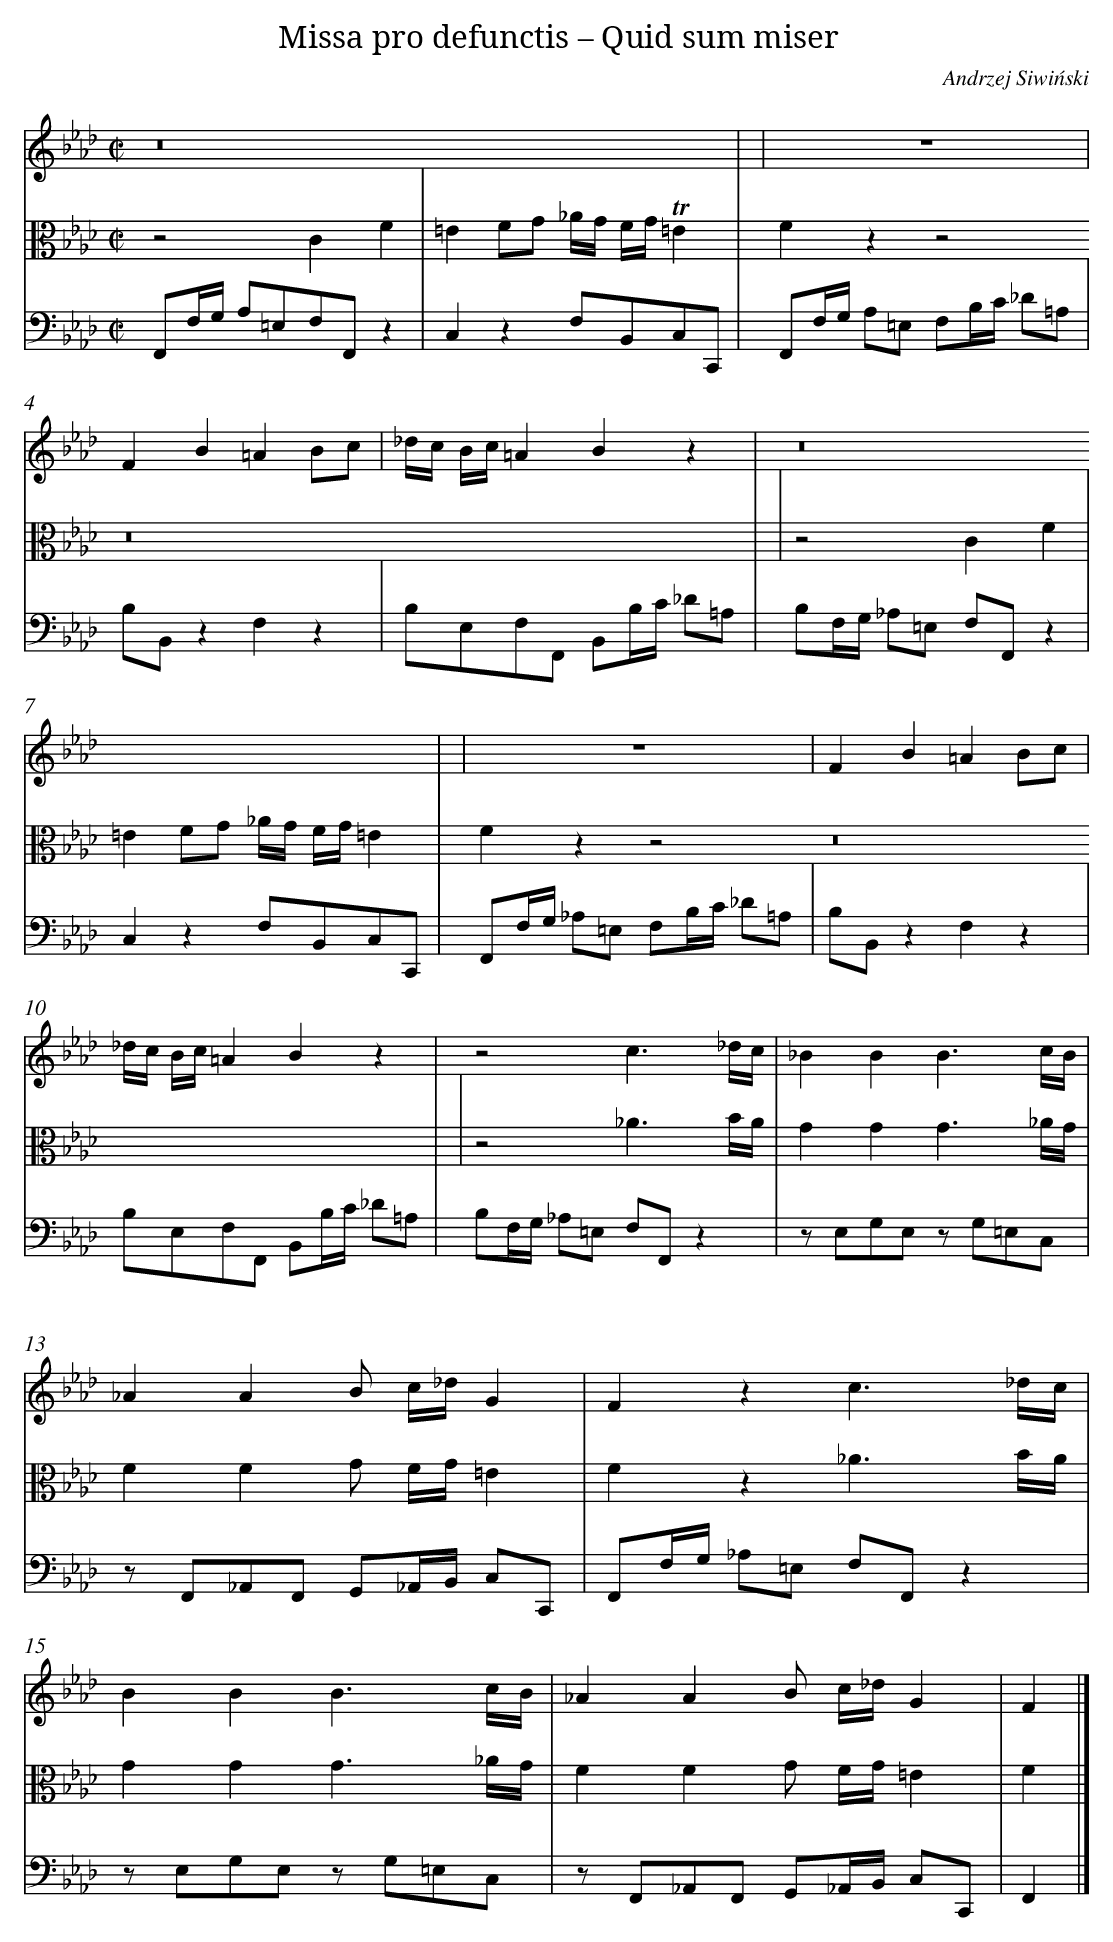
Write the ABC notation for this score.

X:1
T: Missa pro defunctis – Quid sum miser
C: Andrzej Siwiński
L: 1/8
M: C|
V: 1 clef=treble
V: 2 clef=treble
V: 3
V: 4 clef=alto
V: 5 clef=tenor
V: 6 clef=bass
V: 7 clef=treble
V: 8 clef=treble
V: 9 clef=bass
K: Ab
[V:1] x8 |
[V:2] x8 |
[V:3] z16 |
[V:4] z4C2F2 |
[V:5] x8 |
[V:6] x8 |
[V:7] x8 |
[V:8] x8 |
[V:9] F,,F,/G,/ A,=E,F,F,,z2 |
[V:1] x8 |
[V:2] x8 |
[V:3]  |
[V:4] =E2FG _A/G/ F/G/!trill!=E2 |
[V:5] x8 |
[V:6] x8 |
[V:7] x8 |
[V:8] x8 |
[V:9] C,2z2F,B,,C,C,, |
[V:1] x8 |
[V:2] x8 |
[V:3] z8 |
[V:4] F2z2z4 [|]
[V:5] x8 |
[V:6] x8 |
[V:7] x8 |
[V:8] x8 |
[V:9] F,,F,/G,/ A,=E, F,B,/C/ _D=A, |
[V:1] x8 |
[V:2] x8 |
[V:3] F2B2=A2Bc |
[V:4] z16 |
[V:5] x8 |
[V:6] x8 |
[V:7] x8 |
[V:8] x8 |
[V:9] B,B,,z2F,2z2 |
[V:1] x8 |
[V:2] x8 |
[V:3] _d/c/ B/c/=A2B2z2 |
[V:4]  |
[V:5] x8 |
[V:6] x8 |
[V:7] x8 |
[V:8] x8 |
[V:9] B,E,F,F,, B,,B,/C/ _D=A, |
[V:1] x8 |
[V:2] x8 |
[V:3] z16 |
[V:4] z4C2F2 |
[V:5] x8 |
[V:6] x8 |
[V:7] x8 |
[V:8] x8 |
[V:9] B,F,/G,/ _A,=E, F,F,,z2 |
[V:1] x8 |
[V:2] x8 |
[V:3]  |
[V:4] =E2FG _A/G/ F/G/=E2 |
[V:5] x8 |
[V:6] x8 |
[V:7] x8 |
[V:8] x8 |
[V:9] C,2z2F,B,,C,C,, |
[V:1] x8 |
[V:2] x8 |
[V:3] z8 |
[V:4] F2z2z4 [|]
[V:5] x8 |
[V:6] x8 |
[V:7] x8 |
[V:8] x8 |
[V:9] F,,F,/G,/ _A,=E, F,B,/C/ _D=A, |
[V:1] x8 |
[V:2] x8 |
[V:3] F2B2=A2Bc |
[V:4] z16 |
[V:5] x8 |
[V:6] x8 |
[V:7] x8 |
[V:8] x8 |
[V:9] B,B,,z2F,2z2 |
[V:1] x8 |
[V:2] x8 |
[V:3] _d/c/ B/c/=A2B2z2 |
[V:4]  |
[V:5] x8 |
[V:6] x8 |
[V:7] x8 |
[V:8] x8 |
[V:9] B,E,F,F,, B,,B,/C/ _D=A, |
[V:1] x8 |
[V:2] x8 |
[V:3] z4c3_d/c/ |
[V:4] z4_A3B/A/ |
[V:5] x8 |
[V:6] x8 |
[V:7] x8 |
[V:8] x8 |
[V:9] B,F,/G,/ _A,=E, F,F,,z2 |
[V:1] x8 |
[V:2] x8 |
[V:3] _B2B2B3c/B/ |
[V:4] G2G2G3_A/G/ |
[V:5] x8 |
[V:6] x8 |
[V:7] x8 |
[V:8] x8 |
[V:9] z E,G,E, z G,=E,C, |
[V:1] x8 |
[V:2] x8 |
[V:3] _A2A2B c/_d/G2 |
[V:4] F2F2G F/G/=E2 |
[V:5] x8 |
[V:6] x8 |
[V:7] x8 |
[V:8] x8 |
[V:9] z F,,_A,,F,, G,,_A,,/B,,/ C,C,, |
[V:1] x8 |
[V:2] x8 |
[V:3] F2z2c3_d/c/ |
[V:4] F2z2_A3B/A/ |
[V:5] x8 |
[V:6] x8 |
[V:7] x8 |
[V:8] x8 |
[V:9] F,,F,/G,/ _A,=E, F,F,,z2 |
[V:1] x8 |
[V:2] x8 |
[V:3] B2B2B3c/B/ |
[V:4] G2G2G3_A/G/ |
[V:5] x8 |
[V:6] x8 |
[V:7] x8 |
[V:8] x8 |
[V:9] z E,G,E, z G,=E,C, |
[V:1] x8 |
[V:2] x8 |
[V:3] _A2A2B c/_d/G2 |
[V:4] F2F2G F/G/=E2 |
[V:5] x8 |
[V:6] x8 |
[V:7] x8 |
[V:8] x8 |
[V:9] z F,,_A,,F,, G,,_A,,/B,,/ C,C,, |
[V:1] x2 |]
[V:2] x2 |]
[V:3] F2 |]
[V:4] F2 |]
[V:5] x2 |]
[V:6] x2 |]
[V:7] x2 |]
[V:8] x2 |]
[V:9] F,,2 |]
